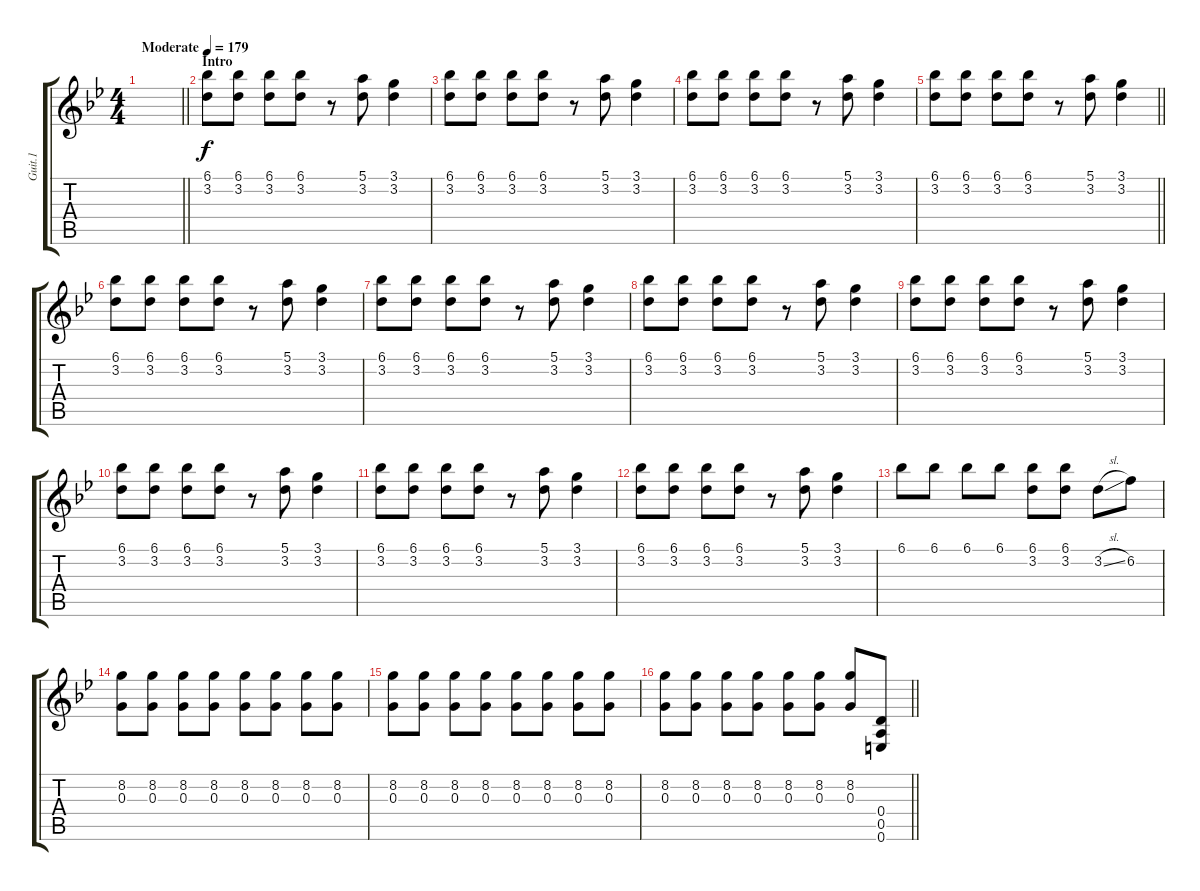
\track ("Guit.1" "Guit.1") {instrument electricguitarclean}
\staff {score tabs}
\tuning (E4 B3 G3 D3 A2 E2) {hide}
\ts (4 4)
\tempo (179 "Moderate")
\clef g2
\barLineRight lightlight
\ks bb
|
\section ("" "Intro")
(6.1 3.2).8 (6.1 3.2).8 (6.1 3.2).8 (6.1 3.2).8 r.8 (5.1 3.2).8 (3.1 3.2).4 |
(6.1 3.2).8 (6.1 3.2).8 (6.1 3.2).8 (6.1 3.2).8 r.8 (5.1 3.2).8 (3.1 3.2).4 |
(6.1 3.2).8 (6.1 3.2).8 (6.1 3.2).8 (6.1 3.2).8 r.8 (5.1 3.2).8 (3.1 3.2).4 |
\barLineRight lightlight
(6.1 3.2).8 (6.1 3.2).8 (6.1 3.2).8 (6.1 3.2).8 r.8 (5.1 3.2).8 (3.1 3.2).4 |
(6.1 3.2).8 (6.1 3.2).8 (6.1 3.2).8 (6.1 3.2).8 r.8 (5.1 3.2).8 (3.1 3.2).4 |
(6.1 3.2).8 (6.1 3.2).8 (6.1 3.2).8 (6.1 3.2).8 r.8 (5.1 3.2).8 (3.1 3.2).4 |
(6.1 3.2).8 (6.1 3.2).8 (6.1 3.2).8 (6.1 3.2).8 r.8 (5.1 3.2).8 (3.1 3.2).4 |
(6.1 3.2).8 (6.1 3.2).8 (6.1 3.2).8 (6.1 3.2).8 r.8 (5.1 3.2).8 (3.1 3.2).4 |
(6.1 3.2).8 (6.1 3.2).8 (6.1 3.2).8 (6.1 3.2).8 r.8 (5.1 3.2).8 (3.1 3.2).4 |
(6.1 3.2).8 (6.1 3.2).8 (6.1 3.2).8 (6.1 3.2).8 r.8 (5.1 3.2).8 (3.1 3.2).4 |
(6.1 3.2).8 (6.1 3.2).8 (6.1 3.2).8 (6.1 3.2).8 r.8 (5.1 3.2).8 (3.1 3.2).4 |
6.1.8 6.1.8 6.1.8 6.1.8 (6.1 3.2).8 (6.1 3.2).8 3.2{sl}.8 6.2.8 |
(8.2 0.3).8 (8.2 0.3).8 (8.2 0.3).8 (8.2 0.3).8 (8.2 0.3).8 (8.2 0.3).8 (8.2 0.3).8 (8.2 0.3).8 |
(8.2 0.3).8 (8.2 0.3).8 (8.2 0.3).8 (8.2 0.3).8 (8.2 0.3).8 (8.2 0.3).8 (8.2 0.3).8 (8.2 0.3).8 |
\barLineRight lightlight
(8.2 0.3).8 (8.2 0.3).8 (8.2 0.3).8 (8.2 0.3).8 (8.2 0.3).8 (8.2 0.3).8 (8.2 0.3).8 (0.4 0.5 0.6).8
